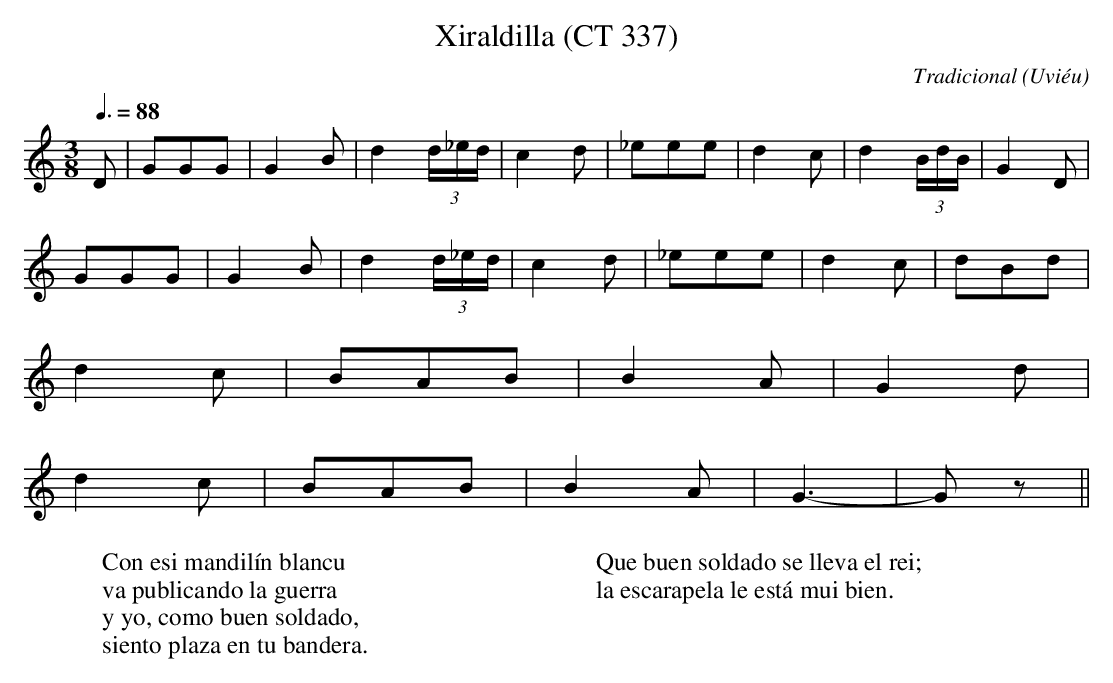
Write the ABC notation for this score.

X:1
T:Xiraldilla (CT 337)
C:Tradicional
O:Uviéu
M:3/8
L:1/8
Q:3/8=88
W:Con esi mandilín blancu
W:va publicando la guerra
W:y yo, como buen soldado,
W:siento plaza en tu bandera.
W:
W:Que buen soldado se lleva el rei;
W:la escarapela le está mui bien.
K:C
D|GGG|G2 B|d2 (3d/_e/d/|c2 d|_eee|d2 c|d2 (3B/d/B/|G2 D|
GGG|G2 B|d2 (3d/_e/d/|c2 d|_eee|d2 c|dBd|
d2c|BAB|B2 A|G2 d|
d2 c|BAB|B2 A|G3-|Gz||
